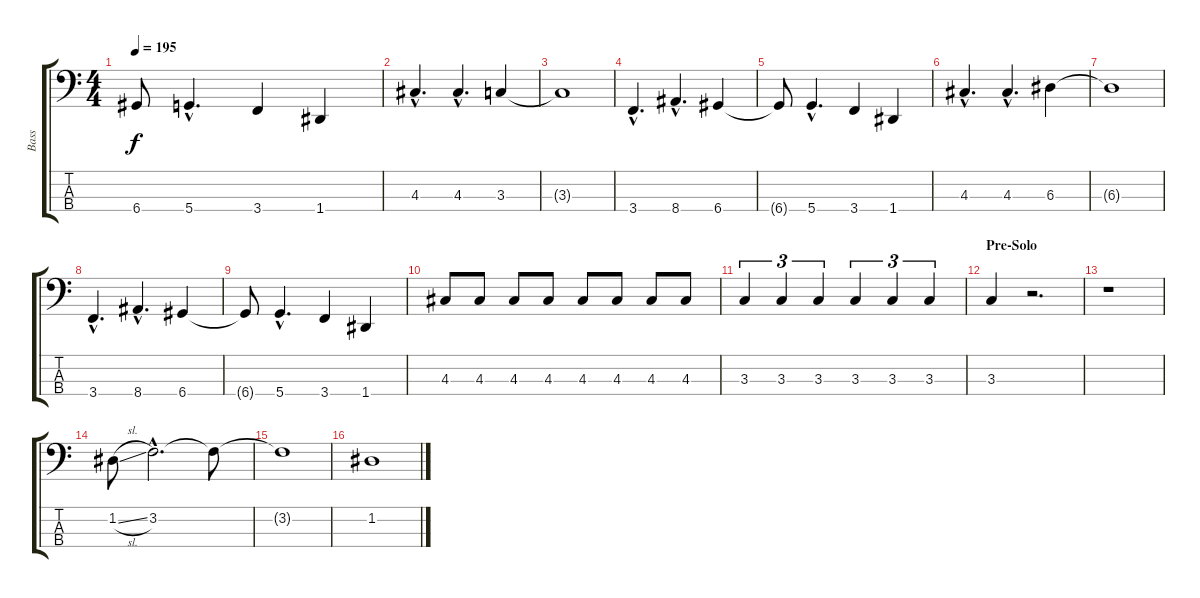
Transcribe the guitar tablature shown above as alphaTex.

\track ("Bass" "Bass") {instrument electricbassfinger}
\staff {score tabs}
\tuning (G2 D2 A1 D1) {hide}
\ts (4 4)
\tempo 195
\clef f4
\ks c
6.4{t}.8{dy f} 5.4{hac}.4{d} 3.4.4 1.4.4 |
4.3{hac}.4{d} 4.3{hac}.4{d} 3.3.4 |
3.3{t}.1 |
3.4{hac}.4{d} 8.4{hac}.4{d} 6.4.4 |
6.4{t}.8 5.4{hac}.4{d} 3.4.4 1.4.4 |
4.3{hac}.4{d} 4.3{hac}.4{d} 6.3.4 |
6.3{t}.1 |
3.4{hac}.4{d} 8.4{hac}.4{d} 6.4.4 |
6.4{t}.8 5.4{hac}.4{d} 3.4.4 1.4.4 |
4.3.8 4.3.8 4.3.8 4.3.8 4.3.8 4.3.8 4.3.8 4.3.8 |
3.3.4{tu (3 2)} 3.3.4{tu (3 2)} 3.3.4{tu (3 2)} 3.3.4{tu (3 2)} 3.3.4{tu (3 2)} 3.3.4{tu (3 2)} |
\section ("" "Pre-Solo")
3.3.4 r.2{d} |
r.1 |
1.2{sl}.8 3.2{hac}.2{d} 3.2{t}.8 |
3.2{t}.1 |
1.2.1
